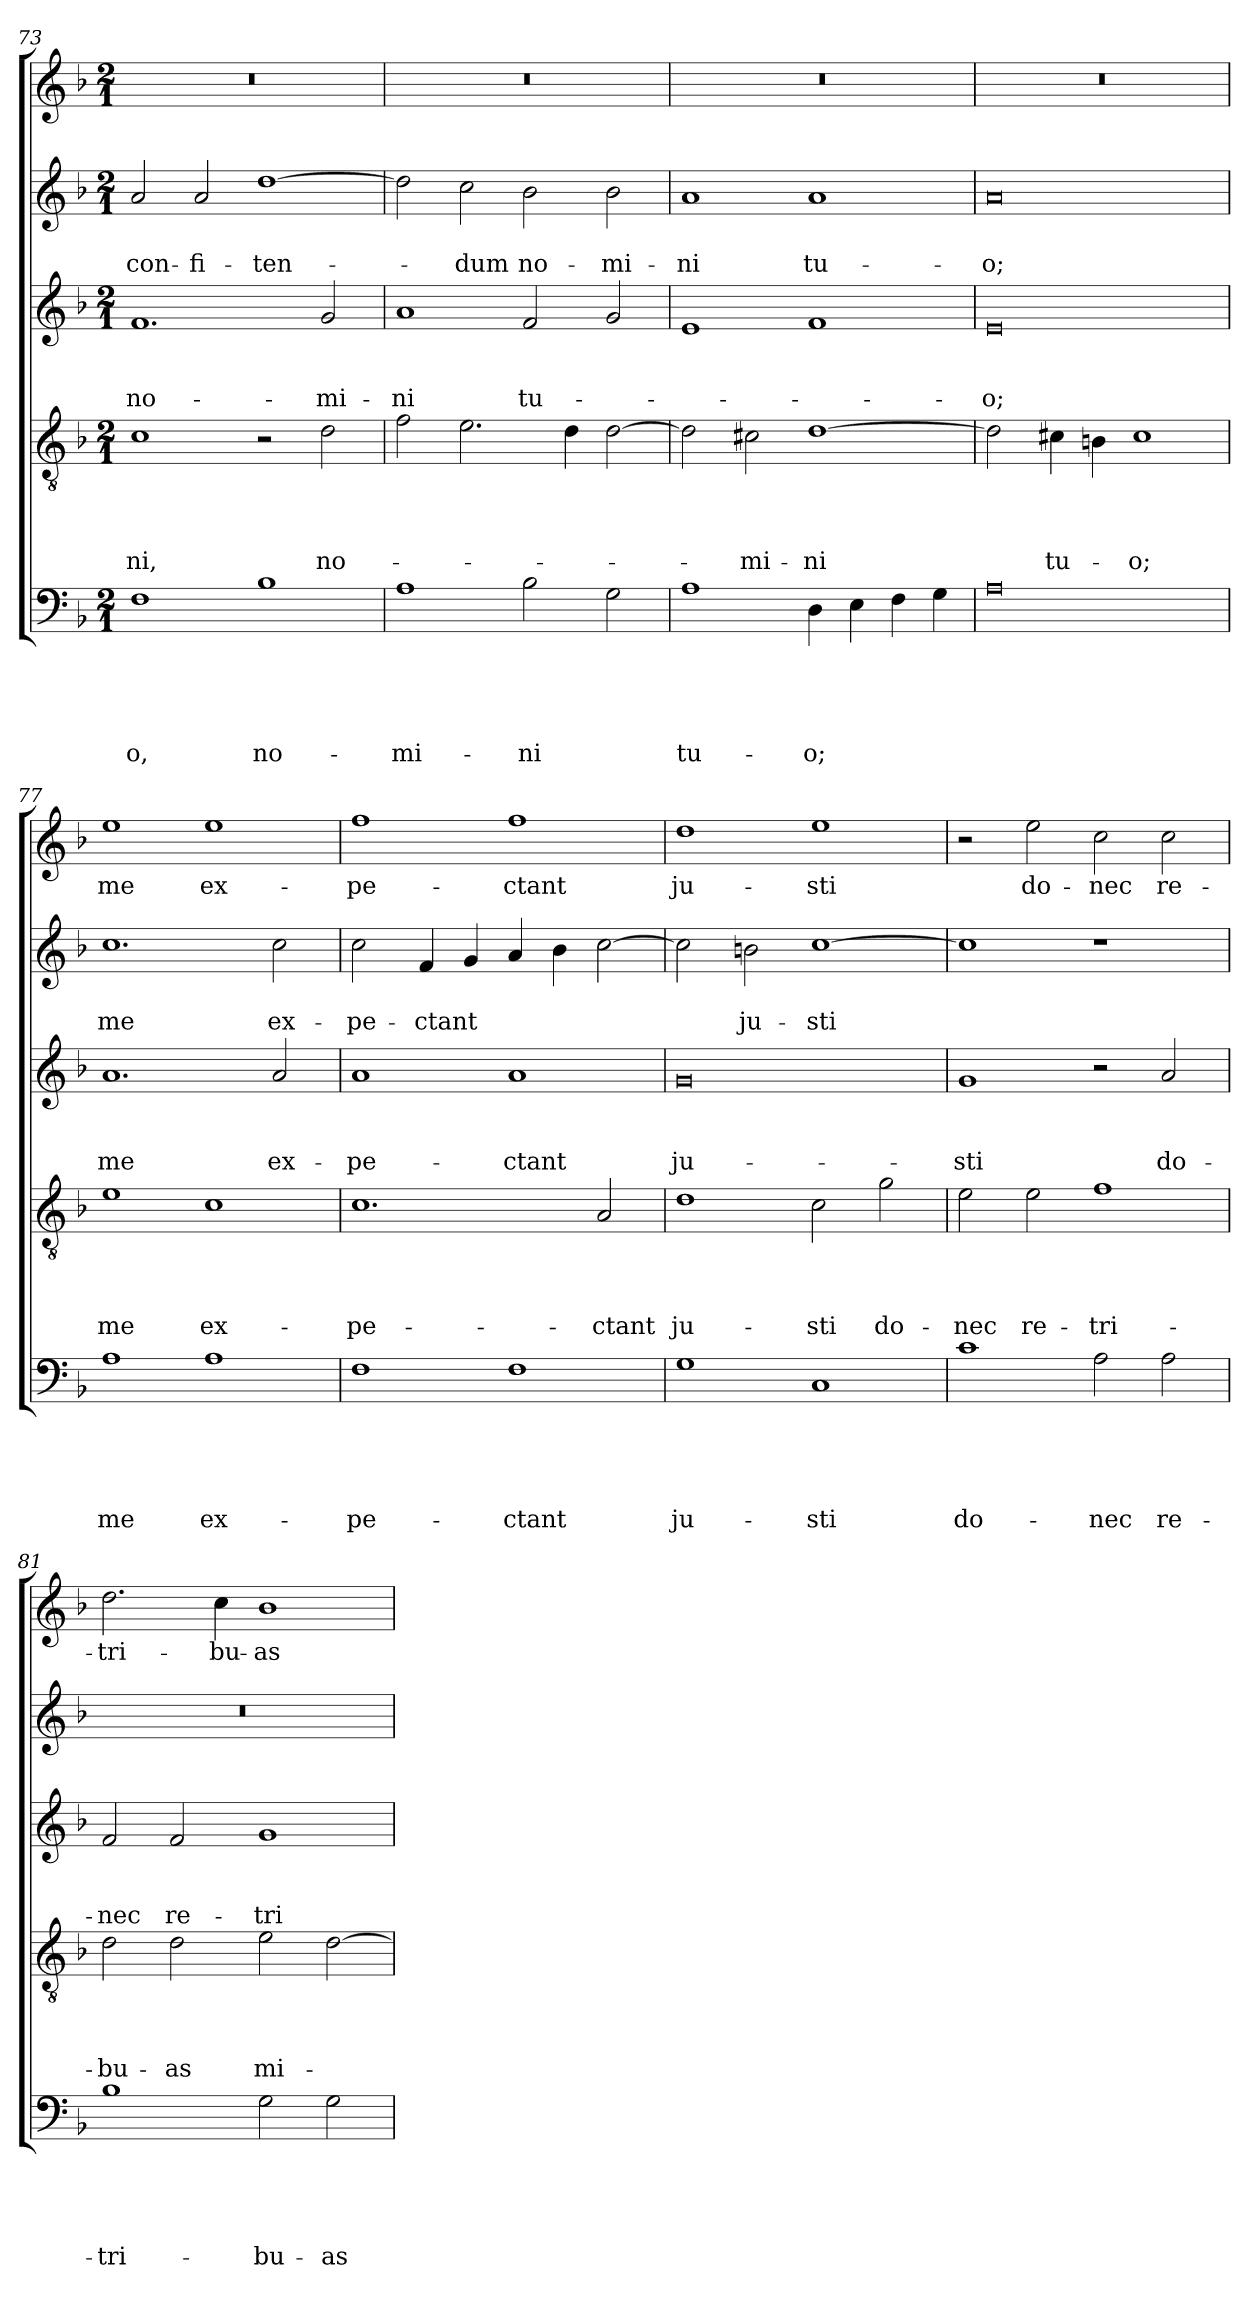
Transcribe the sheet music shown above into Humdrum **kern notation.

**kern	**text	**text	**text	**text	**text	**kern	**text	**text	**text	**text	**kern	**text	**text	**text	**kern	**text	**text	**kern	**text
*part5	*part5	*part5	*part5	*part5	*part5	*part4	*part4	*part4	*part4	*part4	*part3	*part3	*part3	*part3	*part2	*part2	*part2	*part1	*part1
*staff5	*staff5	*staff5	*staff5	*staff5	*staff5	*staff4	*staff4	*staff4	*staff4	*staff4	*staff3	*staff3	*staff3	*staff3	*staff2	*staff2	*staff2	*staff1	*staff1
!!LO:PB:g=z
*clefF4	*	*	*	*	*	*clefGv2	*	*	*	*	*clefG2	*	*	*	*clefG2	*	*	*clefG2	*
*k[b-]	*	*	*	*	*	*k[b-]	*	*	*	*	*k[b-]	*	*	*	*k[b-]	*	*	*k[b-]	*
*F:	*	*	*	*	*	*F:	*	*	*	*	*F:	*	*	*	*F:	*	*	*F:	*
*M2/1	*	*	*	*	*	*M2/1	*	*	*	*	*M2/1	*	*	*	*M2/1	*	*	*M2/1	*
=73	=73	=73	=73	=73	=73	=73	=73	=73	=73	=73	=73	=73	=73	=73	=73	=73	=73	=73	=73
!	!	!	!	!	!LO:LY:b	!	!	!	!	!LO:LY:b	!	!	!	!LO:LY:b	!	!	!LO:LY:b	!	!
1F	.	.	.	.	-o,	1c	.	.	.	-ni,	1.f	.	.	no-	2a/	.	con-	0r	.
!	!	!	!	!	!	!	!	!	!	!	!	!	!	!	!	!	!LO:LY:b	!	!
.	.	.	.	.	.	.	.	.	.	.	.	.	.	.	2a/	.	-fi-	.	.
!	!	!	!	!	!LO:LY:b	!	!	!	!	!	!	!	!	!	!	!	!LO:LY:b	!	!
1B-	.	.	.	.	no-	2r	.	.	.	.	.	.	.	.	[1dd	.	-ten-	.	.
!	!	!	!	!	!	!	!	!	!	!LO:LY:b	!	!	!	!LO:LY:b	!	!	!	!	!
.	.	.	.	.	.	2d\	.	.	.	no-	2g/	.	.	-mi-	.	.	.	.	.
=74	=74	=74	=74	=74	=74	=74	=74	=74	=74	=74	=74	=74	=74	=74	=74	=74	=74	=74	=74
!	!	!	!	!	!LO:LY:b	!	!	!	!	!	!	!	!	!LO:LY:b	!	!	!	!	!
1A	.	.	.	.	-mi-	2f\	.	.	.	.	1a	.	.	-ni	2dd\]	.	.	0r	.
!	!	!	!	!	!	!	!	!	!	!	!	!	!	!	!	!	!LO:LY:b	!	!
.	.	.	.	.	.	2.e\	.	.	.	.	.	.	.	.	2cc\	.	-dum	.	.
!	!	!	!	!	!LO:LY:b	!	!	!	!	!	!	!	!	!LO:LY:b	!	!	!LO:LY:b	!	!
2B-\	.	.	.	.	-ni	.	.	.	.	.	2f/	.	.	tu-	2b-\	.	no-	.	.
.	.	.	.	.	.	4d\	.	.	.	.	.	.	.	.	.	.	.	.	.
!	!	!	!	!	!	!	!	!	!	!	!	!	!	!	!	!	!LO:LY:b	!	!
2G\	.	.	.	.	.	[2d\	.	.	.	.	2g/	.	.	.	2b-\	.	-mi-	.	.
=75	=75	=75	=75	=75	=75	=75	=75	=75	=75	=75	=75	=75	=75	=75	=75	=75	=75	=75	=75
!	!	!	!	!	!LO:LY:b	!	!	!	!	!	!	!	!	!	!	!	!LO:LY:b	!	!
1A	.	.	.	.	tu-	2d\]	.	.	.	.	1e	.	.	.	1a	.	-ni	0r	.
!	!	!	!	!	!	!	!	!	!	!LO:LY:b	!	!	!	!	!	!	!	!	!
.	.	.	.	.	.	2c#\	.	.	.	-mi-	.	.	.	.	.	.	.	.	.
!	!	!	!	!	!LO:LY:b	!	!	!	!	!LO:LY:b	!	!	!	!	!	!	!LO:LY:b	!	!
4D\	.	.	.	.	-o;	[1d	.	.	.	-ni	1f	.	.	.	1a	.	tu-	.	.
4E\	.	.	.	.	.	.	.	.	.	.	.	.	.	.	.	.	.	.	.
4F\	.	.	.	.	.	.	.	.	.	.	.	.	.	.	.	.	.	.	.
4G\	.	.	.	.	.	.	.	.	.	.	.	.	.	.	.	.	.	.	.
=76	=76	=76	=76	=76	=76	=76	=76	=76	=76	=76	=76	=76	=76	=76	=76	=76	=76	=76	=76
!	!	!	!	!	!	!	!	!	!	!	!	!	!	!LO:LY:b	!	!	!LO:LY:b	!	!
0A	.	.	.	.	.	2d\]	.	.	.	.	0e	.	.	-o;	0a	.	-o;	0r	.
!	!	!	!	!	!	!	!	!	!	!LO:LY:b	!	!	!	!	!	!	!	!	!
.	.	.	.	.	.	4c#\	.	.	.	tu-	.	.	.	.	.	.	.	.	.
.	.	.	.	.	.	4B\	.	.	.	.	.	.	.	.	.	.	.	.	.
!	!	!	!	!	!	!	!	!	!	!LO:LY:b	!	!	!	!	!	!	!	!	!
.	.	.	.	.	.	1c#	.	.	.	-o;	.	.	.	.	.	.	.	.	.
=77	=77	=77	=77	=77	=77	=77	=77	=77	=77	=77	=77	=77	=77	=77	=77	=77	=77	=77	=77
!	!	!	!	!	!LO:LY:b	!	!	!	!	!LO:LY:b	!	!	!	!LO:LY:b	!	!	!LO:LY:b	!	!LO:LY:b
1A	.	.	.	.	me	1e	.	.	.	me	1.a	.	.	me	1.cc	.	me	1ee	me
!	!	!	!	!	!LO:LY:b	!	!	!	!	!LO:LY:b	!	!	!	!	!	!	!	!	!LO:LY:b
1A	.	.	.	.	ex-	1c	.	.	.	ex-	.	.	.	.	.	.	.	1ee	ex-
!	!	!	!	!	!	!	!	!	!	!	!	!	!	!LO:LY:b	!	!	!LO:LY:b	!	!
.	.	.	.	.	.	.	.	.	.	.	2a/	.	.	ex-	2cc\	.	ex-	.	.
=78	=78	=78	=78	=78	=78	=78	=78	=78	=78	=78	=78	=78	=78	=78	=78	=78	=78	=78	=78
!	!	!	!	!	!LO:LY:b	!	!	!	!	!LO:LY:b	!	!	!	!LO:LY:b	!	!	!LO:LY:b	!	!LO:LY:b
1F	.	.	.	.	-pe-	1.c	.	.	.	-pe-	1a	.	.	-pe-	2cc\	.	-pe-	1ff	-pe-
!	!	!	!	!	!	!	!	!	!	!	!	!	!	!	!	!	!LO:LY:b	!	!
.	.	.	.	.	.	.	.	.	.	.	.	.	.	.	4f/	.	-ctant	.	.
.	.	.	.	.	.	.	.	.	.	.	.	.	.	.	4g/	.	.	.	.
!	!	!	!	!	!LO:LY:b	!	!	!	!	!	!	!	!	!LO:LY:b	!	!	!	!	!LO:LY:b
1F	.	.	.	.	-ctant	.	.	.	.	.	1a	.	.	-ctant	4a/	.	.	1ff	-ctant
.	.	.	.	.	.	.	.	.	.	.	.	.	.	.	4b-\	.	.	.	.
!	!	!	!	!	!	!	!	!	!	!LO:LY:b	!	!	!	!	!	!	!	!	!
.	.	.	.	.	.	2A/	.	.	.	-ctant	.	.	.	.	[2cc\	.	.	.	.
!!LO:LB:g=z
=79	=79	=79	=79	=79	=79	=79	=79	=79	=79	=79	=79	=79	=79	=79	=79	=79	=79	=79	=79
!	!	!	!	!	!LO:LY:b	!	!	!	!	!LO:LY:b	!	!	!	!LO:LY:b	!	!	!	!	!LO:LY:b
1G	.	.	.	.	ju-	1d	.	.	.	ju-	0g	.	.	ju-	2cc\]	.	.	1dd	ju-
!	!	!	!	!	!	!	!	!	!	!	!	!	!	!	!	!	!LO:LY:b	!	!
.	.	.	.	.	.	.	.	.	.	.	.	.	.	.	2b\	.	ju-	.	.
!	!	!	!	!	!LO:LY:b	!	!	!	!	!LO:LY:b	!	!	!	!	!	!	!LO:LY:b	!	!LO:LY:b
1C	.	.	.	.	-sti	2c\	.	.	.	-sti	.	.	.	.	[1cc	.	-sti	1ee	-sti
!	!	!	!	!	!	!	!	!	!	!LO:LY:b	!	!	!	!	!	!	!	!	!
.	.	.	.	.	.	2g\	.	.	.	do-	.	.	.	.	.	.	.	.	.
=80	=80	=80	=80	=80	=80	=80	=80	=80	=80	=80	=80	=80	=80	=80	=80	=80	=80	=80	=80
!	!	!	!	!	!LO:LY:b	!	!	!	!	!LO:LY:b	!	!	!	!LO:LY:b	!	!	!	!	!
1c	.	.	.	.	do-	2e\	.	.	.	-nec	1g	.	.	-sti	1cc]	.	.	2r	.
!	!	!	!	!	!	!	!	!	!	!LO:LY:b	!	!	!	!	!	!	!	!	!LO:LY:b
.	.	.	.	.	.	2e\	.	.	.	re-	.	.	.	.	.	.	.	2ee\	do-
!	!	!	!	!	!LO:LY:b	!	!	!	!	!LO:LY:b	!	!	!	!	!	!	!	!	!LO:LY:b
2A\	.	.	.	.	-nec	1f	.	.	.	-tri-	2r	.	.	.	1r	.	.	2cc\	-nec
!	!	!	!	!	!LO:LY:b	!	!	!	!	!	!	!	!	!LO:LY:b	!	!	!	!	!LO:LY:b
2A\	.	.	.	.	re-	.	.	.	.	.	2a/	.	.	do-	.	.	.	2cc\	re-
=81	=81	=81	=81	=81	=81	=81	=81	=81	=81	=81	=81	=81	=81	=81	=81	=81	=81	=81	=81
!	!	!	!	!	!LO:LY:b	!	!	!	!	!LO:LY:b	!	!	!	!LO:LY:b	!	!	!	!	!LO:LY:b
1B-	.	.	.	.	-tri-	2d\	.	.	.	-bu-	2f/	.	.	-nec	0r	.	.	2.dd\	-tri-
!	!	!	!	!	!	!	!	!	!	!LO:LY:b	!	!	!	!LO:LY:b	!	!	!	!	!
.	.	.	.	.	.	2d\	.	.	.	-as	2f/	.	.	re-	.	.	.	.	.
!	!	!	!	!	!	!	!	!	!	!	!	!	!	!	!	!	!	!	!LO:LY:b
.	.	.	.	.	.	.	.	.	.	.	.	.	.	.	.	.	.	4cc\	-bu-
!	!	!	!	!	!LO:LY:b	!	!	!	!	!LO:LY:b	!	!	!	!LO:LY:b	!	!	!	!	!LO:LY:b
2G\	.	.	.	.	-bu-	2e\	.	.	.	mi-	1g	.	.	-tri-	.	.	.	1b-	-as
!	!	!	!	!	!LO:LY:b	!	!	!	!	!	!	!	!	!	!	!	!	!	!
2G\	.	.	.	.	-as	[2d\	.	.	.	.	.	.	.	.	.	.	.	.	.
=	=	=	=	=	=	=	=	=	=	=	=	=	=	=	=	=	=	=	=
*-	*-	*-	*-	*-	*-	*-	*-	*-	*-	*-	*-	*-	*-	*-	*-	*-	*-	*-	*-
